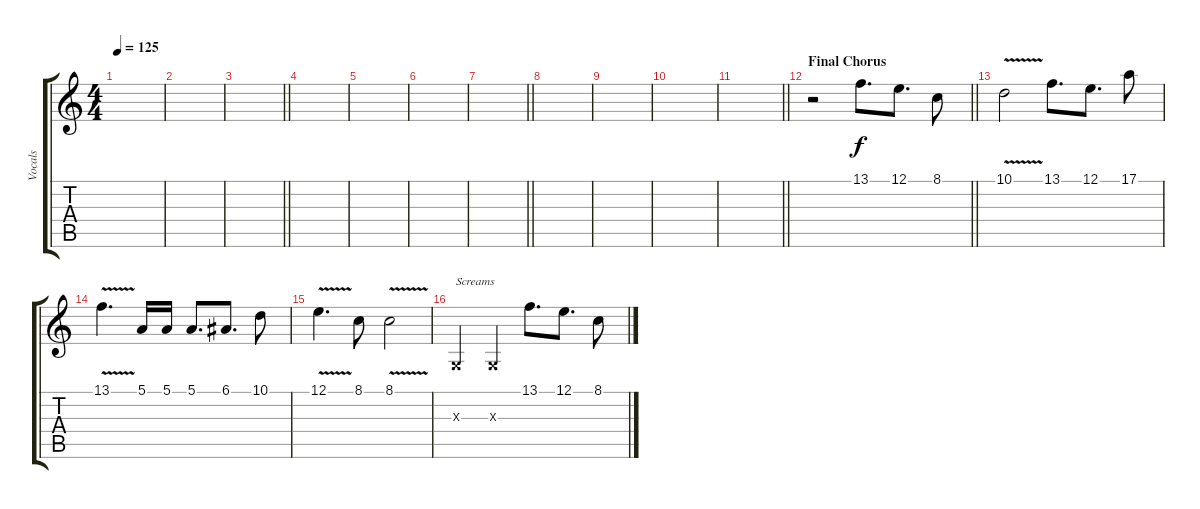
\track ("Vocals" "Vocals") {instrument stringensemble1}
\staff {score tabs}
\tuning (E4 B3 G3 D3 A2 D2) {hide}
\ts (4 4)
\tempo 125
\clef g2
\ks c
|
|
\barLineRight lightlight
|
|
|
|
\barLineRight lightlight
|
|
|
|
\barLineRight lightlight
|
\section ("" "Final Chorus")
\barLineRight lightlight
r.2 13.1.8{d} 12.1.8{d} 8.1.8 |
10.1{v}.2 13.1.8{d} 12.1.8{d} 17.1.8 |
13.1{v}.4{d} 5.1.16 5.1.16 5.1.8{d} 6.1.8{d} 10.1.8 |
12.1{v}.4{d} 8.1.8 8.1{v}.2 |
0.3{x}.4{txt "Screams"} 0.3{x}.4 13.1.8{d} 12.1.8{d} 8.1.8
